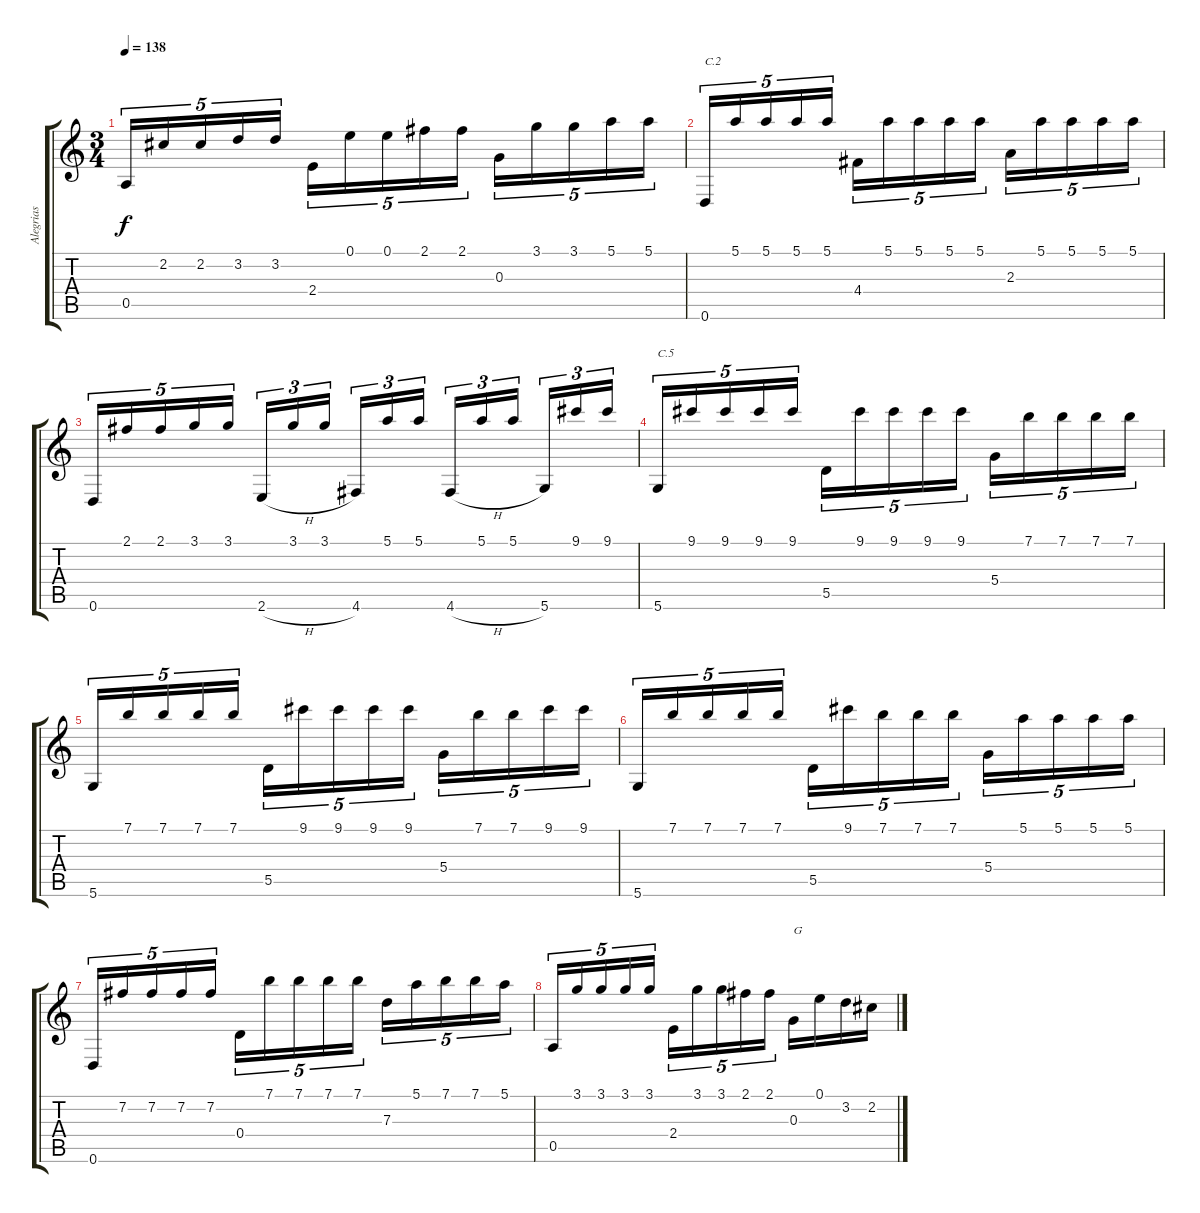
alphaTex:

\track ("Alegrias" "Alegrias") {instrument acousticguitarnylon}
\staff {score tabs}
\tuning (E4 B3 G3 D3 A2 D2) {hide}
\ts (3 4)
\tempo 138
\clef g2
\ks c
0.5.16{tu (5 4) dy f} 2.2.16{tu (5 4)} 2.2.16{tu (5 4)} 3.2.16{tu (5 4)} 3.2.16{tu (5 4)} 2.4.16{tu (5 4)} 0.1.16{tu (5 4)} 0.1.16{tu (5 4)} 2.1.16{tu (5 4)} 2.1.16{tu (5 4)} 0.3.16{tu (5 4)} 3.1.16{tu (5 4)} 3.1.16{tu (5 4)} 5.1.16{tu (5 4)} 5.1.16{tu (5 4)} |
0.6.16{tu (5 4) txt "C.2"} 5.1.16{tu (5 4)} 5.1.16{tu (5 4)} 5.1.16{tu (5 4)} 5.1.16{tu (5 4)} 4.4.16{tu (5 4)} 5.1.16{tu (5 4)} 5.1.16{tu (5 4)} 5.1.16{tu (5 4)} 5.1.16{tu (5 4)} 2.3.16{tu (5 4)} 5.1.16{tu (5 4)} 5.1.16{tu (5 4)} 5.1.16{tu (5 4)} 5.1.16{tu (5 4)} |
0.6.16{tu (5 4)} 2.1.16{tu (5 4)} 2.1.16{tu (5 4)} 3.1.16{tu (5 4)} 3.1.16{tu (5 4)} 2.6{h}.16{tu (3 2)} 3.1.16{tu (3 2)} 3.1.16{tu (3 2)} 4.6.16{tu (3 2)} 5.1.16{tu (3 2)} 5.1.16{tu (3 2)} 4.6{h}.16{tu (3 2)} 5.1.16{tu (3 2)} 5.1.16{tu (3 2)} 5.6.16{tu (3 2)} 9.1.16{tu (3 2)} 9.1.16{tu (3 2)} |
5.6.16{tu (5 4) txt "C.5"} 9.1.16{tu (5 4)} 9.1.16{tu (5 4)} 9.1.16{tu (5 4)} 9.1.16{tu (5 4)} 5.5.16{tu (5 4)} 9.1.16{tu (5 4)} 9.1.16{tu (5 4)} 9.1.16{tu (5 4)} 9.1.16{tu (5 4)} 5.4.16{tu (5 4)} 7.1.16{tu (5 4)} 7.1.16{tu (5 4)} 7.1.16{tu (5 4)} 7.1.16{tu (5 4)} |
5.6.16{tu (5 4)} 7.1.16{tu (5 4)} 7.1.16{tu (5 4)} 7.1.16{tu (5 4)} 7.1.16{tu (5 4)} 5.5.16{tu (5 4)} 9.1.16{tu (5 4)} 9.1.16{tu (5 4)} 9.1.16{tu (5 4)} 9.1.16{tu (5 4)} 5.4.16{tu (5 4)} 7.1.16{tu (5 4)} 7.1.16{tu (5 4)} 9.1.16{tu (5 4)} 9.1.16{tu (5 4)} |
5.6.16{tu (5 4)} 7.1.16{tu (5 4)} 7.1.16{tu (5 4)} 7.1.16{tu (5 4)} 7.1.16{tu (5 4)} 5.5.16{tu (5 4)} 9.1.16{tu (5 4)} 7.1.16{tu (5 4)} 7.1.16{tu (5 4)} 7.1.16{tu (5 4)} 5.4.16{tu (5 4)} 5.1.16{tu (5 4)} 5.1.16{tu (5 4)} 5.1.16{tu (5 4)} 5.1.16{tu (5 4)} |
0.6.16{tu (5 4)} 7.2.16{tu (5 4)} 7.2.16{tu (5 4)} 7.2.16{tu (5 4)} 7.2.16{tu (5 4)} 0.4.16{tu (5 4)} 7.1.16{tu (5 4)} 7.1.16{tu (5 4)} 7.1.16{tu (5 4)} 7.1.16{tu (5 4)} 7.3.16{tu (5 4)} 5.1.16{tu (5 4)} 7.1.16{tu (5 4)} 7.1.16{tu (5 4)} 5.1.16{tu (5 4)} |
0.5.16{tu (5 4)} 3.1.16{tu (5 4)} 3.1.16{tu (5 4)} 3.1.16{tu (5 4)} 3.1.16{tu (5 4)} 2.4.16{tu (5 4)} 3.1.16{tu (5 4)} 3.1.16{tu (5 4)} 2.1.16{tu (5 4)} 2.1.16{tu (5 4)} 0.3.16{txt "G"} 0.1.16 3.2.16 2.2.16
